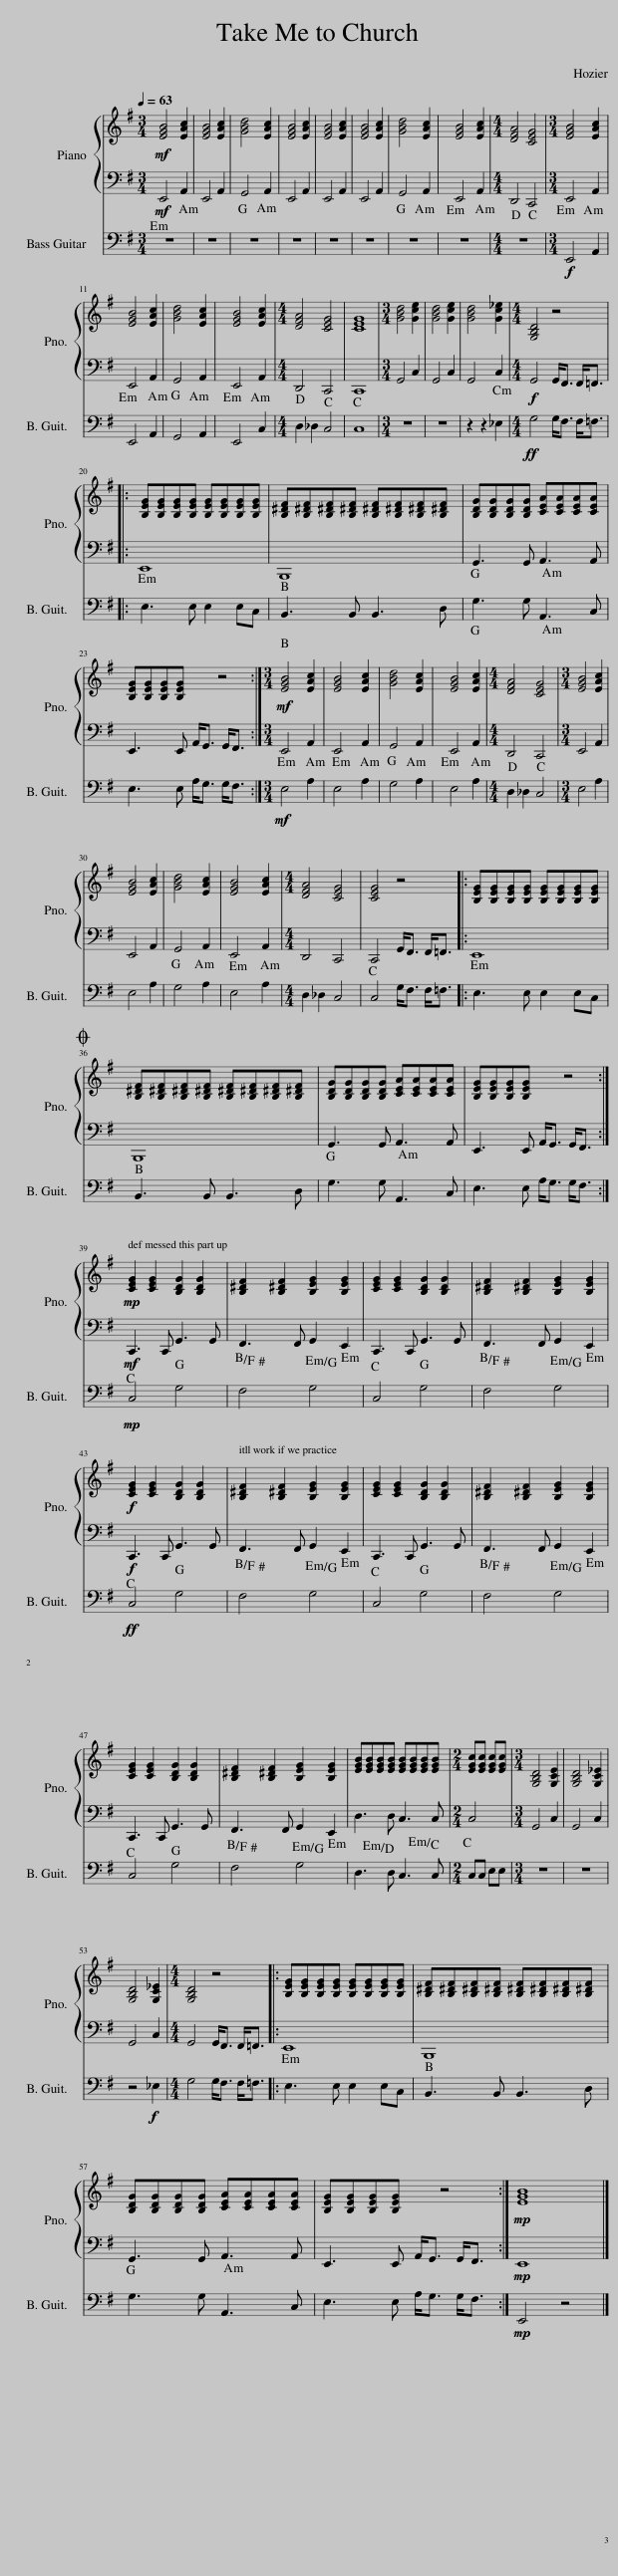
X:1
%%score { 1 | 2 } 3
L:1/8
Q:1/4=63
M:3/4
I:linebreak $
K:G
V:1 treble
V:2 bass
V:3 bass transpose=-12
V:1
!mf! [EGB]4 [EAc]2 | [EGB]4 [EAc]2 | [GBd]4 [EAc]2 | [EGB]4 [EAc]2 | [EGB]4 [EAc]2 | %5
 [EGB]4 [EAc]2 | [GBd]4 [EAc]2 | [EGB]4 [EAc]2 |[M:4/4] [DFA]4 [CEG]4 |[M:3/4] [EGB]4 [EAc]2 |$ %10
 [EGB]4 [EAc]2 | [GBd]4 [EAc]2 | [EGB]4 [EAc]2 |[M:4/4] [DFA]4 [CEG]4 | [CEG]8 | %15
[M:3/4] [GBd]4 [Gce]2 | [GBd]4 [Gce]2 | [GBd]4 [Gc_e]2 |[M:4/4] [G,B,D]4 z4 |:$ [B,EG][B,EG][B,EG][B,EG] [B,EG][B,EG][B,EG][B,EG] | %20
 [B,^DF][B,^DF][B,^DF][B,^DF] [B,^DF][B,^DF][B,^DF][B,^DF] | [B,DG][B,DG][B,DG][B,DG] [CEA][CEA][CEA][CEA] |$ [B,EG][B,EG][B,EG][B,EG] z4 :|[M:3/4]!mf! [EGB]4 [EAc]2 | [EGB]4 [EAc]2 | %25
 [GBd]4 [EAc]2 | [EGB]4 [EAc]2 |[M:4/4] [DFA]4 [CEG]4 |[M:3/4] [EGB]4 [EAc]2 |$ [EGB]4 [EAc]2 | %30
 [GBd]4 [EAc]2 | [EGB]4 [EAc]2 |[M:4/4] [DFA]4 [CEG]4 | [CEG]4 z4 |: [B,EG][B,EG][B,EG][B,EG] [B,EG][B,EG][B,EG][B,EG] |$ %35
O [B,^DF][B,^DF][B,^DF][B,^DF] [B,^DF][B,^DF][B,^DF][B,^DF] | [B,DG][B,DG][B,DG][B,DG] [CEA][CEA][CEA][CEA] | [B,EG][B,EG][B,EG][B,EG] z4 :|$!mp! [CEG]2 [CEG]2 [B,DG]2 [B,DG]2 | [B,^DF]2 [B,^DF]2 [B,EG]2 [B,EG]2 | %40
 [CEG]2 [CEG]2 [B,DG]2 [B,DG]2 | [B,^DF]2 [B,^DF]2 [B,EG]2 [B,EG]2 |$!f! [CEG]2 [CEG]2 [B,DG]2 [B,DG]2 | [B,^DF]2 [B,^DF]2 [B,EG]2 [B,EG]2 | [CEG]2 [CEG]2 [B,DG]2 [B,DG]2 | %45
 [B,^DF]2 [B,^DF]2 [B,EG]2 [B,EG]2 |$ [CEG]2 [CEG]2 [B,DG]2 [B,DG]2 | [B,^DF]2 [B,^DF]2 [B,EG]2 [B,EG]2 | [EGB][EGB][EGB][EGB] [EGB][EGB][EGB][EGB] |[M:2/4] [EGc][EGc] [EGc][EGc] | %50
[M:3/4] [G,B,D]4 [G,CE]2 | [G,B,D]4 [G,C_E]2 |$ [G,B,D]4 [G,C_E]2 |[M:4/4] [G,B,D]4 z4 |: [B,EG][B,EG][B,EG][B,EG] [B,EG][B,EG][B,EG][B,EG] | %55
 [B,^DF][B,^DF][B,^DF][B,^DF] [B,^DF][B,^DF][B,^DF][B,^DF] |$ [B,DG][B,DG][B,DG][B,DG] [CEA][CEA][CEA][CEA] | [B,EG][B,EG][B,EG][B,EG] z4 :|!mp! [EGB]8 |] %59
V:2
!mf! E,,4 A,,2 | E,,4 A,,2 | G,,4 A,,2 | E,,4 A,,2 | E,,4 A,,2 | %5
 E,,4 A,,2 | G,,4 A,,2 | E,,4 A,,2 |[M:4/4] D,,4 C,,4 |[M:3/4] E,,4 A,,2 |$ %10
 E,,4 A,,2 | G,,4 A,,2 | E,,4 A,,2 |[M:4/4] D,,4 C,,4 | C,,8 | %15
[M:3/4] G,,4 C,2 | G,,4 C,2 | G,,4 C,2 |[M:4/4]!f! G,,4 G,,<F,, F,,<=F,, |:$ E,,8 | %20
 B,,,8 | G,,3 G,, A,,3 A,, |$ E,,3 E,, A,,<G,, G,,<F,, :|[M:3/4] E,,4 A,,2 | E,,4 A,,2 | %25
 G,,4 A,,2 | E,,4 A,,2 |[M:4/4] D,,4 C,,4 |[M:3/4] E,,4 A,,2 |$ E,,4 A,,2 | %30
 G,,4 A,,2 | E,,4 A,,2 |[M:4/4] D,,4 C,,4 | C,,4 G,,<F,, F,,<=F,, |: E,,8 |$ %35
 B,,,8 | G,,3 G,, A,,3 A,, | E,,3 E,, A,,<G,, G,,<F,, :|$!mf! C,,3 C,, G,,3 G,, | F,,3 F,, G,,2 E,,2 | %40
 C,,3 C,, G,,3 G,, | F,,3 F,, G,,2 E,,2 |$!f! C,,3 C,, G,,3 G,, | F,,3 F,, G,,2 E,,2 | C,,3 C,, G,,3 G,, | %45
 F,,3 F,, G,,2 E,,2 |$ C,,3 C,, G,,3 G,, | F,,3 F,, G,,2 E,,2 | D,3 D, C,3 C, |[M:2/4] C,4 | %50
[M:3/4] G,,4 C,2 | G,,4 C,2 |$ G,,4 C,2 |[M:4/4] G,,4 G,,<F,, F,,<=F,, |: E,,8 | %55
 B,,,8 |$ G,,3 G,, A,,3 A,, | E,,3 E,, A,,<G,, G,,<F,, :|!mp! E,,8 |] %59
V:3
 z6 | z6 | z6 | z6 | z6 | %5
 z6 | z6 | z6 |[M:4/4] z8 |[M:3/4]!f! E,,4 A,,2 |$ %10
 E,,4 A,,2 | G,,4 A,,2 | E,,4 C,2 |[M:4/4] D,2 _D,2 C,4 | C,8 | %15
[M:3/4] z6 | z6 | z2 z2 _E,2 |[M:4/4]!ff! G,4 G,<F, F,<=F, |:$ E,3 E, E,2 E,C, | %20
 B,,3 B,, B,,3 D, | G,3 G, A,,3 C, |$ E,3 E, A,<G, G,<F, :|[M:3/4]!mf! E,4 A,2 | E,4 A,2 | %25
 G,4 A,2 | E,4 A,2 |[M:4/4] D,2 _D,2 C,4 |[M:3/4] E,4 A,2 |$ E,4 A,2 | %30
 G,4 A,2 | E,4 A,2 |[M:4/4] D,2 _D,2 C,4 | C,4 G,<F, F,<=F, |: E,3 E, E,2 E,C, |$ %35
 B,,3 B,, B,,3 D, | G,3 G, A,,3 C, | E,3 E, A,<G, G,<F, :|$!mp! C,4 G,4 | F,4 G,4 | %40
 C,4 G,4 | F,4 G,4 |$!ff! C,4 G,4 | F,4 G,4 | C,4 G,4 | %45
 F,4 G,4 |$ C,4 G,4 | F,4 G,4 | D,3 D, C,3 C, |[M:2/4] C,C, E,E, | %50
[M:3/4] z6 | z6 |$ z4!f! _E,2 |[M:4/4] G,4 G,<F, F,<=F, |: E,3 E, E,2 E,C, | %55
 B,,3 B,, B,,3 D, |$ G,3 G, A,,3 C, | E,3 E, A,<G, G,<F, :|!mp! E,,4 z4 |] %59
